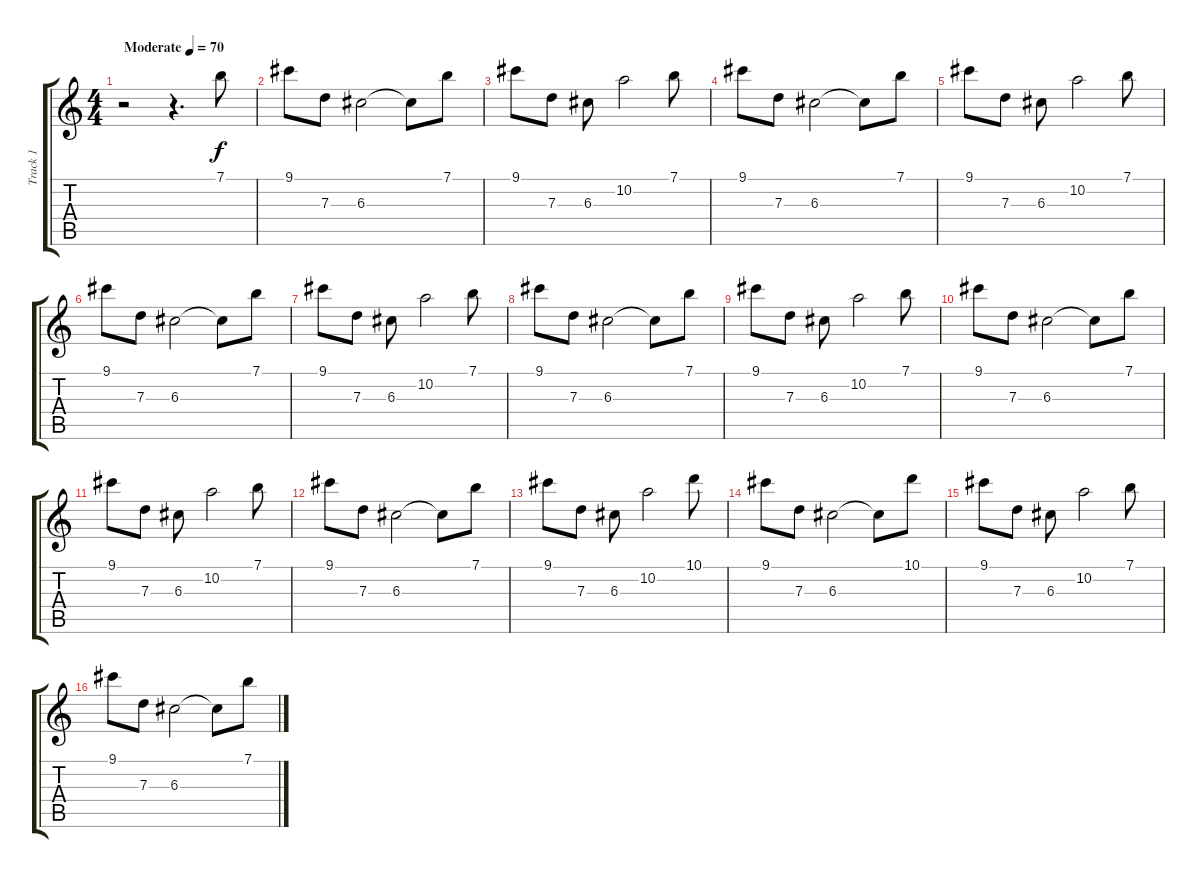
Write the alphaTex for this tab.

\track ("Track 1" "Track 1") {instrument electricguitarjazz}
\staff {score tabs}
\tuning (E4 B3 G3 D3 A2 E2) {hide}
\ts (4 4)
\tempo (70 "Moderate")
\clef g2
\ks c
r.2{dy f instrument electricguitarjazz} r.4{d} 7.1.8 |
9.1.8 7.3.8 6.3.2 6.3{t}.8 7.1.8 |
9.1.8 7.3.8 6.3.8 10.2.2 7.1.8 |
9.1.8 7.3.8 6.3.2 6.3{t}.8 7.1.8 |
9.1.8 7.3.8 6.3.8 10.2.2 7.1.8 |
9.1.8 7.3.8 6.3.2 6.3{t}.8 7.1.8 |
9.1.8 7.3.8 6.3.8 10.2.2 7.1.8 |
9.1.8 7.3.8 6.3.2 6.3{t}.8 7.1.8 |
9.1.8 7.3.8 6.3.8 10.2.2 7.1.8 |
9.1.8 7.3.8 6.3.2 6.3{t}.8 7.1.8 |
9.1.8 7.3.8 6.3.8 10.2.2 7.1.8 |
9.1.8 7.3.8 6.3.2 6.3{t}.8 7.1.8 |
9.1.8 7.3.8 6.3.8 10.2.2 10.1.8 |
9.1.8 7.3.8 6.3.2 6.3{t}.8 10.1.8 |
9.1.8 7.3.8 6.3.8 10.2.2 7.1.8 |
9.1.8 7.3.8 6.3.2 6.3{t}.8 7.1.8
